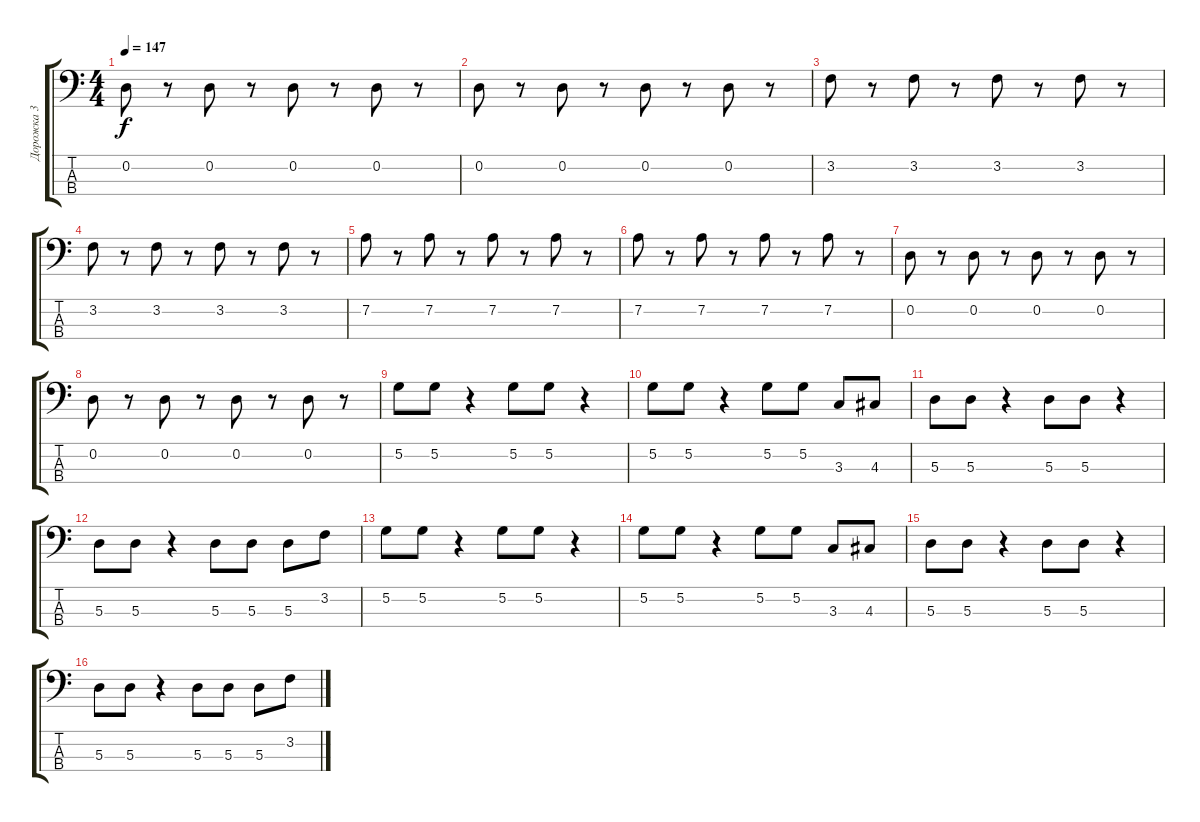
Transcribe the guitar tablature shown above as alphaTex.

\track ("Дорожка 3" "Дорожка 3") {instrument electricbasspick}
\staff {score tabs}
\tuning (G2 D2 A1 E1) {hide}
\ts (4 4)
\tempo 147
\clef f4
\ks c
0.2.8{dy f} r.8 0.2.8 r.8 0.2.8 r.8 0.2.8 r.8 |
0.2.8 r.8 0.2.8 r.8 0.2.8 r.8 0.2.8 r.8 |
3.2.8 r.8 3.2.8 r.8 3.2.8 r.8 3.2.8 r.8 |
3.2.8 r.8 3.2.8 r.8 3.2.8 r.8 3.2.8 r.8 |
7.2.8 r.8 7.2.8 r.8 7.2.8 r.8 7.2.8 r.8 |
7.2.8 r.8 7.2.8 r.8 7.2.8 r.8 7.2.8 r.8 |
0.2.8 r.8 0.2.8 r.8 0.2.8 r.8 0.2.8 r.8 |
0.2.8 r.8 0.2.8 r.8 0.2.8 r.8 0.2.8 r.8 |
5.2.8 5.2.8 r.4 5.2.8 5.2.8 r.4 |
5.2.8 5.2.8 r.4 5.2.8 5.2.8 3.3.8 4.3.8 |
5.3.8 5.3.8 r.4 5.3.8 5.3.8 r.4 |
5.3.8 5.3.8 r.4 5.3.8 5.3.8 5.3.8 3.2.8 |
5.2.8 5.2.8 r.4 5.2.8 5.2.8 r.4 |
5.2.8 5.2.8 r.4 5.2.8 5.2.8 3.3.8 4.3.8 |
5.3.8 5.3.8 r.4 5.3.8 5.3.8 r.4 |
5.3.8 5.3.8 r.4 5.3.8 5.3.8 5.3.8 3.2.8
